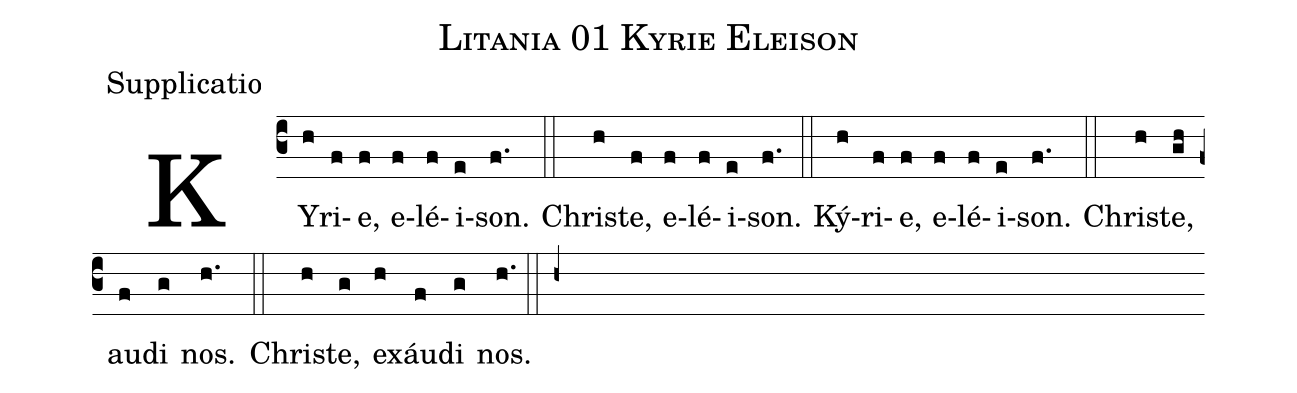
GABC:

name:Litania 01 Kyrie Eleison;
office-part:Supplicatio;
%%
(c3) KY(h)ri(f)e,(f) e(f)lé(f)i(e)son.(f.) (::)
Chri(h)ste,(f) e(f)lé(f)i(e)son.(f.) (::)
Ký(h)ri(f)e,(f) e(f)lé(f)i(e)son.(f.) (::)
Chri(h)ste,(gh) aud(f)i(g) nos.(h.) (::)
Chri(h)ste,(g) ex(h)áu(f)di(g) nos.(h.) (::) (h+)
